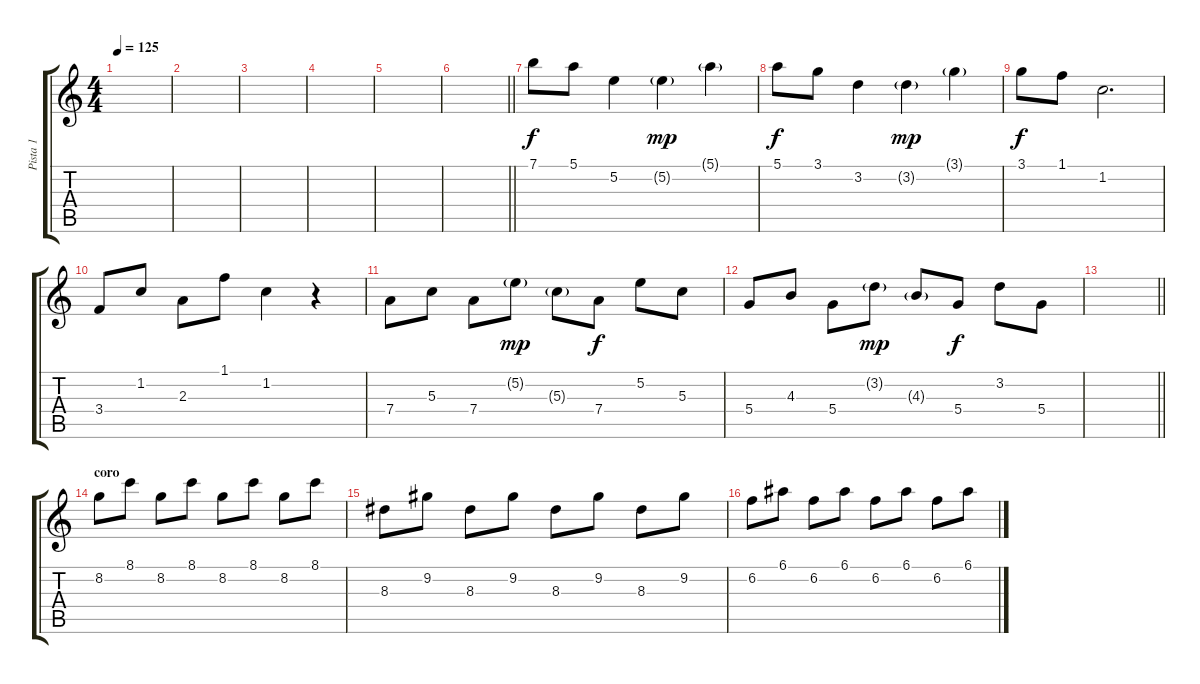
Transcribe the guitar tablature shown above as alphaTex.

\track ("Pista 1" "Pista 1") {instrument overdrivenguitar}
\staff {score tabs}
\tuning (E4 B3 G3 D3 A2 E2) {hide}
\ts (4 4)
\tempo 125
\clef g2
\ks c
|
|
|
|
|
\barLineRight lightlight
|
7.1.8{instrument electricguitarclean} 5.1.8 5.2.4 5.2{g}.4{dy mp} 5.1{g}.4 |
5.1.8{dy f} 3.1.8 3.2.4 3.2{g}.4{dy mp} 3.1{g}.4 |
3.1.8{dy f} 1.1.8 1.2.2{d} |
3.4.8 1.2.8 2.3.8 1.1.8 1.2.4 r.4 |
7.4.8 5.3.8 7.4.8 5.2{g}.8{dy mp} 5.3{g}.8 7.4.8{dy f} 5.2.8 5.3.8 |
5.4.8 4.3.8 5.4.8 3.2{g}.8{dy mp} 4.3{g}.8 5.4.8{dy f} 3.2.8 5.4.8 |
\barLineRight lightlight
|
\section ("" "coro")
8.2.8{instrument electricguitarclean} 8.1.8 8.2.8 8.1.8 8.2.8 8.1.8 8.2.8 8.1.8 |
8.3.8 9.2.8 8.3.8 9.2.8 8.3.8 9.2.8 8.3.8 9.2.8 |
6.2.8 6.1.8 6.2.8 6.1.8 6.2.8 6.1.8 6.2.8 6.1.8
